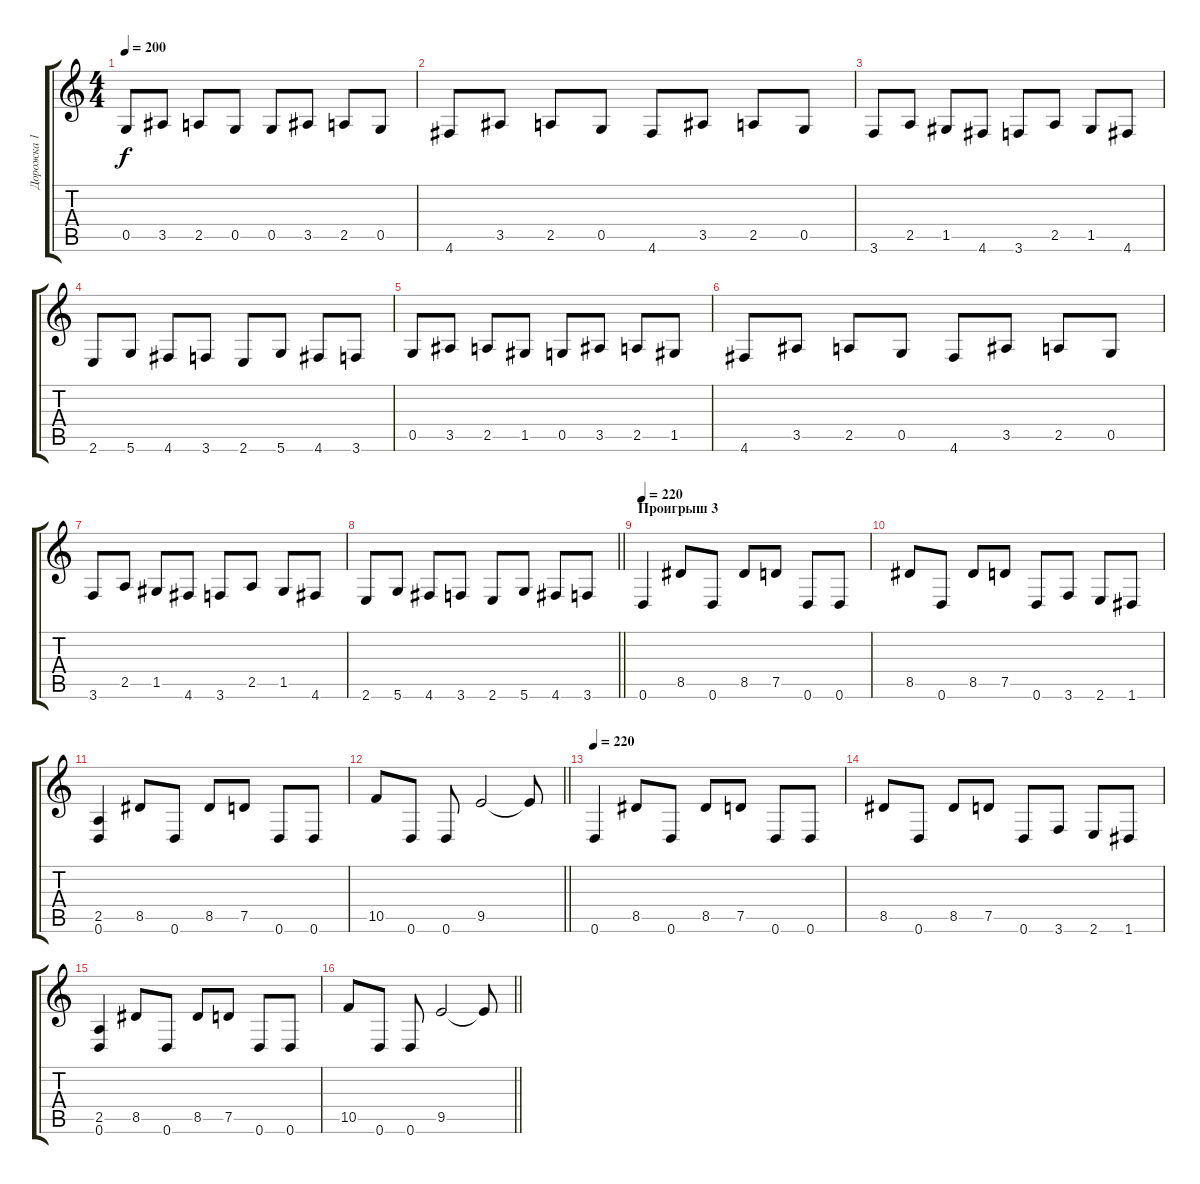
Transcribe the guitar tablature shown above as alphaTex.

\track ("Дорожка 1" "Дорожка 1") {instrument distortionguitar}
\staff {score tabs}
\tuning (D4 A3 F3 C3 G2 D2) {hide}
\ts (4 4)
\tempo 200
\clef g2
\ks c
0.5.8{dy f} 3.5.8 2.5.8 0.5.8 0.5.8 3.5.8 2.5.8 0.5.8 |
4.6.8 3.5.8 2.5.8 0.5.8 4.6.8 3.5.8 2.5.8 0.5.8 |
3.6.8 2.5.8 1.5.8 4.6.8 3.6.8 2.5.8 1.5.8 4.6.8 |
2.6.8 5.6.8 4.6.8 3.6.8 2.6.8 5.6.8 4.6.8 3.6.8 |
0.5.8 3.5.8 2.5.8 1.5.8 0.5.8 3.5.8 2.5.8 1.5.8 |
4.6.8 3.5.8 2.5.8 0.5.8 4.6.8 3.5.8 2.5.8 0.5.8 |
3.6.8 2.5.8 1.5.8 4.6.8 3.6.8 2.5.8 1.5.8 4.6.8 |
\barLineRight lightlight
2.6.8 5.6.8 4.6.8 3.6.8 2.6.8 5.6.8 4.6.8 3.6.8 |
\section ("" "Проигрыш 3")
\tempo 220
0.6.4 8.5.8 0.6.8 8.5.8 7.5.8 0.6.8 0.6.8 |
8.5.8 0.6.8 8.5.8 7.5.8 0.6.8 3.6.8 2.6.8 1.6.8 |
(2.5 0.6).4 8.5.8 0.6.8 8.5.8 7.5.8 0.6.8 0.6.8 |
\barLineRight lightlight
10.5.8 0.6.8 0.6.8 9.5.2 9.5{t}.8 |
\section ("" "")
\tempo 220
0.6.4 8.5.8 0.6.8 8.5.8 7.5.8 0.6.8 0.6.8 |
8.5.8 0.6.8 8.5.8 7.5.8 0.6.8 3.6.8 2.6.8 1.6.8 |
(2.5 0.6).4 8.5.8 0.6.8 8.5.8 7.5.8 0.6.8 0.6.8 |
\barLineRight lightlight
10.5.8 0.6.8 0.6.8 9.5.2 9.5{t}.8
